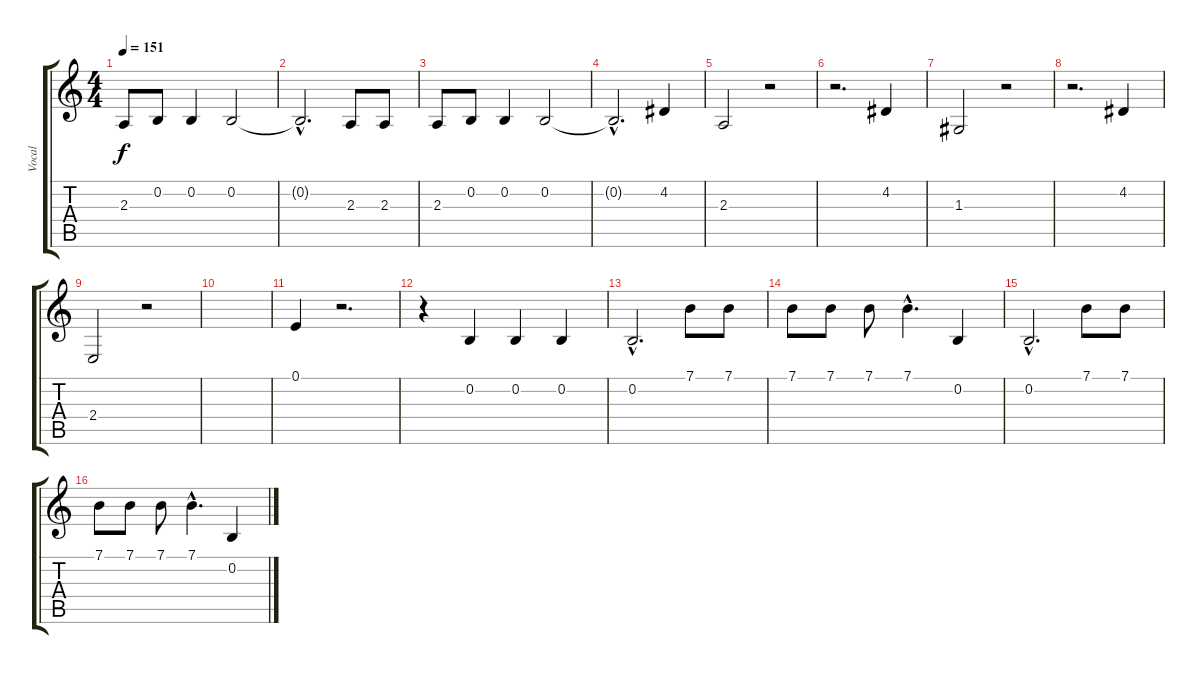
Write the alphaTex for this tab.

\track ("Vocal" "Vocal") {instrument synthstrings2}
\staff {score tabs}
\tuning (E4 B3 G3 D3 A2 E2) {hide}
\ts (4 4)
\tempo 151
\clef g2
\ks c
2.3.8{dy f} 0.2.8 0.2.4 0.2.2 |
0.2{hac t}.2{d} 2.3.8 2.3.8 |
2.3.8 0.2.8 0.2.4 0.2.2 |
0.2{hac t}.2{d} 4.2.4 |
2.3.2 r.2 |
r.2{d} 4.2.4 |
1.3.2 r.2 |
r.2{d} 4.2.4 |
2.4.2 r.2 |
|
0.1.4 r.2{d} |
r.4 0.2.4 0.2.4 0.2.4 |
0.2{hac}.2{d} 7.1.8 7.1.8 |
7.1.8 7.1.8 7.1.8 7.1{hac}.4{d} 0.2.4 |
0.2{hac}.2{d} 7.1.8 7.1.8 |
7.1.8 7.1.8 7.1.8 7.1{hac}.4{d} 0.2.4
